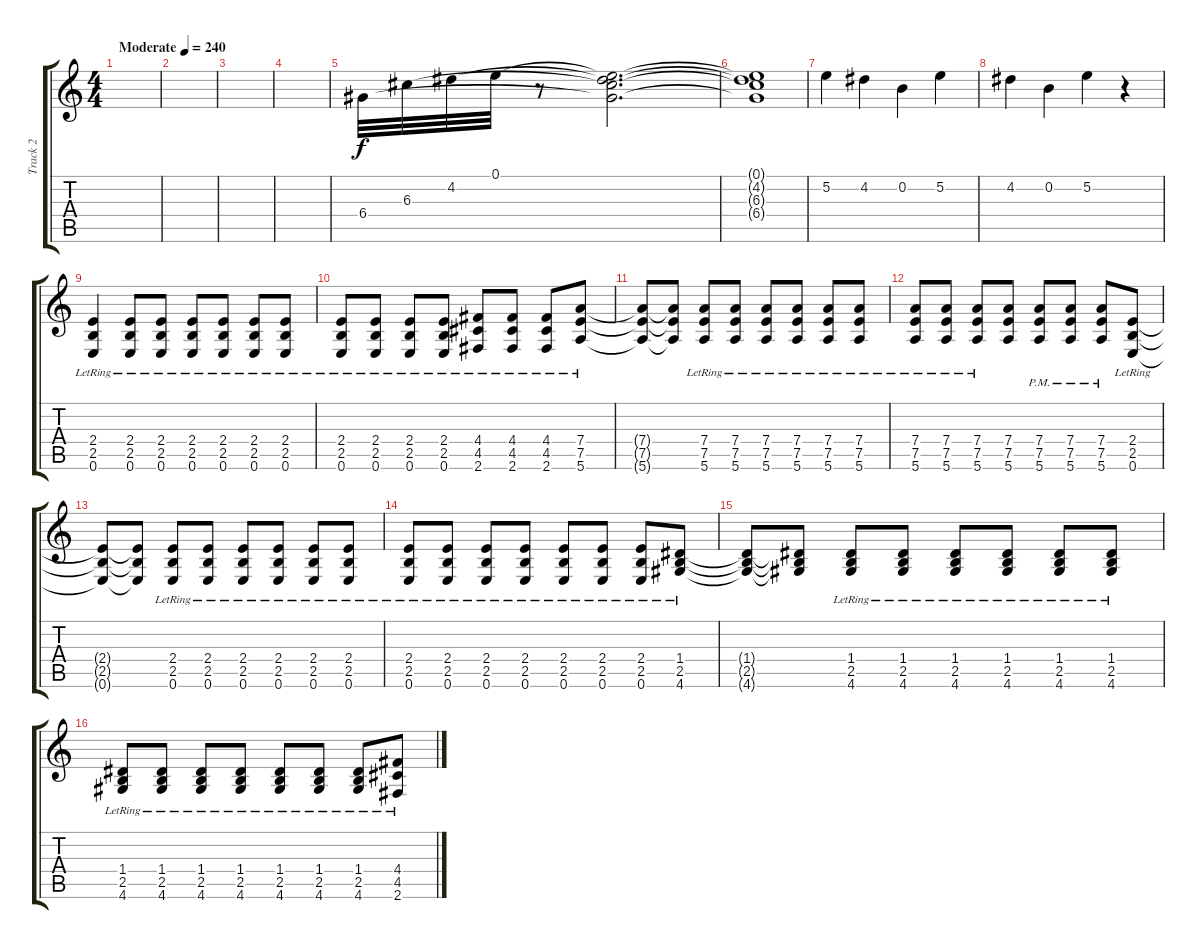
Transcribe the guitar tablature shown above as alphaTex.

\track ("Track 2" "Track 2") {instrument distortionguitar}
\staff {score tabs}
\tuning (E4 B3 G3 D3 A2 E2) {hide}
\ts (4 4)
\tempo (240 "Moderate")
\clef g2
\ks c
|
|
|
|
6.4.32 6.3.32 4.2.32 0.1.32 r.8 (0.1{t} 4.2{t} 6.3{t} 6.4{t}).2{d} |
(0.1{t} 4.2{t} 6.3{t} 6.4{t}).1 |
5.2.4 4.2.4 0.2.4 5.2.4 |
4.2.4 0.2.4 5.2.4 r.4 |
(2.4{lr} 2.5{lr} 0.6{lr}).4{balance 4} (2.4{lr} 2.5{lr} 0.6{lr}).8 (2.4{lr} 2.5{lr} 0.6{lr}).8 (2.4{lr} 2.5{lr} 0.6{lr}).8 (2.4{lr} 2.5{lr} 0.6{lr}).8 (2.4{lr} 2.5{lr} 0.6{lr}).8 (2.4{lr} 2.5{lr} 0.6{lr}).8 |
(2.4{lr} 2.5{lr} 0.6{lr}).8 (2.4{lr} 2.5{lr} 0.6{lr}).8 (2.4{lr} 2.5{lr} 0.6{lr}).8 (2.4{lr} 2.5{lr} 0.6{lr}).8 (4.4{lr} 4.5{lr} 2.6{lr}).8 (4.4{lr} 4.5{lr} 2.6{lr}).8 (4.4{lr} 4.5{lr} 2.6{lr}).8 (7.4{lr} 7.5{lr} 5.6{lr}).8 |
(7.4{t} 7.5{t} 5.6{t}).8 (7.4{t} 7.5{t} 5.6{t}).8 (7.4{lr} 7.5{lr} 5.6{lr}).8 (7.4{lr} 7.5{lr} 5.6{lr}).8 (7.4{lr} 7.5{lr} 5.6{lr}).8 (7.4{lr} 7.5{lr} 5.6{lr}).8 (7.4{lr} 7.5{lr} 5.6{lr}).8 (7.4{lr} 7.5{lr} 5.6{lr}).8 |
(7.4{lr} 7.5{lr} 5.6{lr}).8 (7.4{lr} 7.5{lr} 5.6{lr}).8 (7.4{lr} 7.5{lr} 5.6{lr}).8 (7.4 7.5 5.6).8 (7.4{pm} 7.5{pm} 5.6{pm}).8 (7.4{pm} 7.5{pm} 5.6{pm}).8 (7.4{pm} 7.5{pm} 5.6{pm}).8 (2.4{lr} 2.5{lr} 0.6{lr}).8 |
(2.4{t} 2.5{t} 0.6{t}).8 (2.4{t} 2.5{t} 0.6{t}).8 (2.4{lr} 2.5{lr} 0.6{lr}).8 (2.4{lr} 2.5{lr} 0.6{lr}).8 (2.4{lr} 2.5{lr} 0.6{lr}).8 (2.4{lr} 2.5{lr} 0.6{lr}).8 (2.4{lr} 2.5{lr} 0.6{lr}).8 (2.4{lr} 2.5{lr} 0.6{lr}).8 |
(2.4{lr} 2.5{lr} 0.6{lr}).8 (2.4{lr} 2.5{lr} 0.6{lr}).8 (2.4{lr} 2.5{lr} 0.6{lr}).8 (2.4{lr} 2.5{lr} 0.6{lr}).8 (2.4{lr} 2.5{lr} 0.6{lr}).8 (2.4{lr} 2.5{lr} 0.6{lr}).8 (2.4{lr} 2.5{lr} 0.6{lr}).8 (1.4{lr} 2.5{lr} 4.6{lr}).8 |
(1.4{t} 2.5{t} 4.6{t}).8 (1.4{t} 2.5{t} 4.6{t}).8 (1.4{lr} 2.5{lr} 4.6{lr}).8 (1.4{lr} 2.5{lr} 4.6{lr}).8 (1.4{lr} 2.5{lr} 4.6{lr}).8 (1.4{lr} 2.5{lr} 4.6{lr}).8 (1.4{lr} 2.5{lr} 4.6{lr}).8 (1.4{lr} 2.5{lr} 4.6{lr}).8 |
(1.4{lr} 2.5{lr} 4.6{lr}).8 (1.4{lr} 2.5{lr} 4.6{lr}).8 (1.4{lr} 2.5{lr} 4.6{lr}).8 (1.4{lr} 2.5{lr} 4.6{lr}).8 (1.4{lr} 2.5{lr} 4.6{lr}).8 (1.4{lr} 2.5{lr} 4.6{lr}).8 (1.4{lr} 2.5{lr} 4.6{lr}).8 (4.4{lr} 4.5{lr} 2.6{lr}).8
